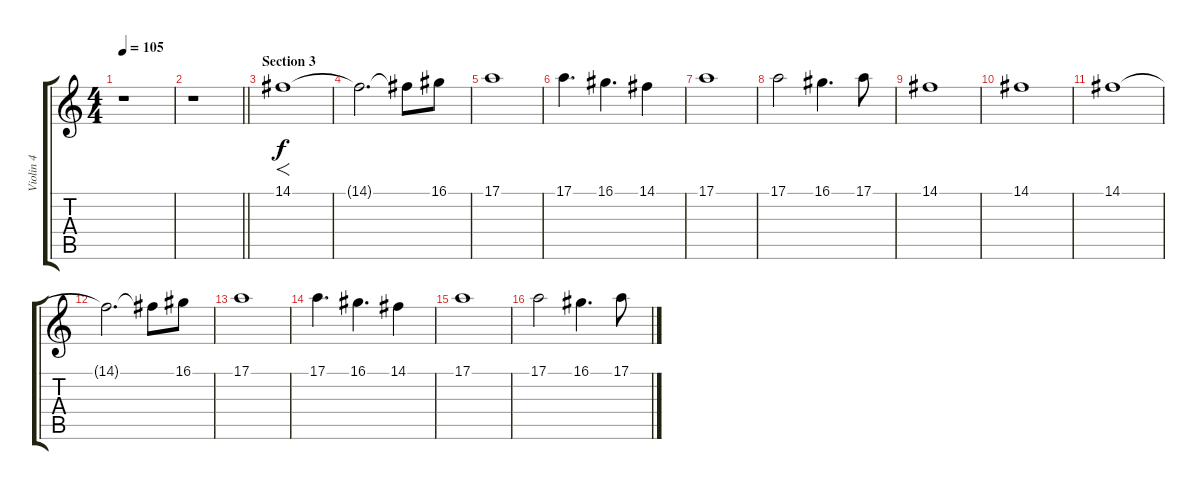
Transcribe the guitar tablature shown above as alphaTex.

\track ("Violin 4" "Violin 4") {instrument stringensemble1}
\staff {score tabs}
\tuning (E4 B3 G3 D3 A2 E2) {hide}
\ts (4 4)
\tempo 105
\clef g2
\ks c
r.1{dy f} |
\barLineRight lightlight
r.1 |
\section ("" "Section 3")
14.1.1{f volume 12} |
14.1{t}.2{d} 14.1{t}.8 16.1.8 |
17.1.1 |
17.1.4{d} 16.1.4{d} 14.1.4 |
17.1.1 |
17.1.2 16.1.4{d} 17.1.8 |
14.1.1 |
14.1.1 |
14.1.1 |
14.1{t}.2{d} 14.1{t}.8 16.1.8 |
17.1.1 |
17.1.4{d} 16.1.4{d} 14.1.4 |
17.1.1 |
17.1.2 16.1.4{d} 17.1.8
